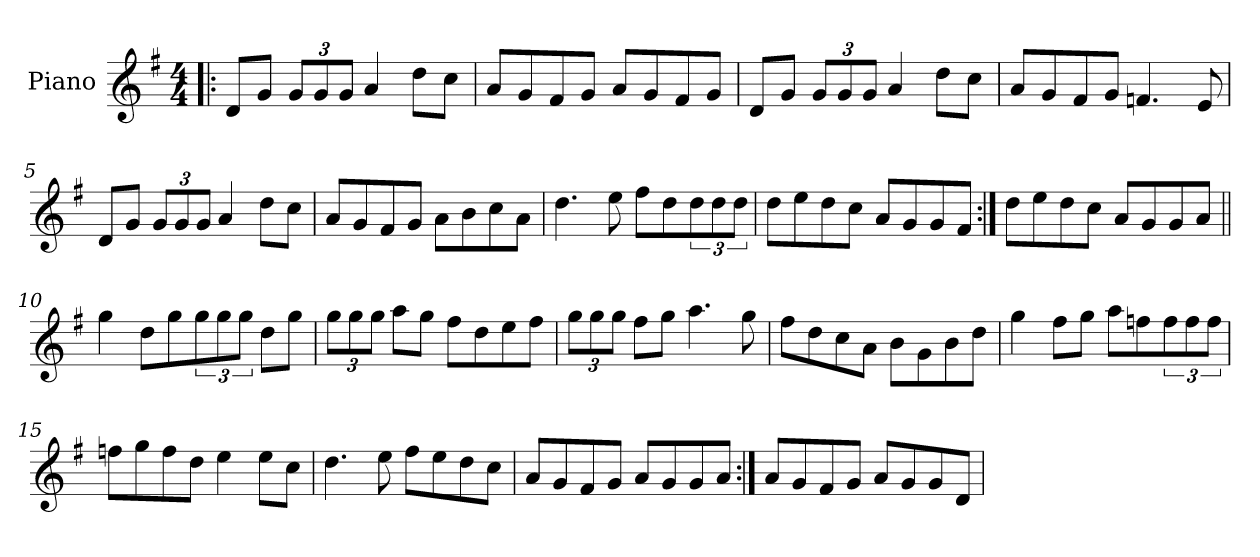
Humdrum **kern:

**kern
*part1
*staff1
*I"Piano
*I'Pno
*clefG2
*k[f#]
*G:
*M4/4
=1!|:
8d/L
8g/J
12g/L
12g/
12g/J
4a/
8dd\L
8cc\J
=2
8a/L
8g/
8f#/
8g/J
8a/L
8g/
8f#/
8g/J
=3
8d/L
8g/J
12g/L
12g/
12g/J
4a/
8dd\L
8cc\J
=4
8a/L
8g/
8f#/
8g/J
4.fn/
8e/
!!LO:LB:g=z
=5
8d/L
8g/J
12g/L
12g/
12g/J
4a/
8dd\L
8cc\J
=6
8a/L
8g/
8f#/
8g/J
8a\L
8b\
8cc\
8a\J
=7
4.dd\
8ee\
8ff#\L
8dd\
12dd\
12dd\
12dd\J
=8
8dd\L
8ee\
8dd\
8cc\J
8a/L
8g/
8g/
8f#/J
!!LO:LB:g=z
=9:|!
8dd\L
8ee\
8dd\
8cc\J
8a/L
8g/
8g/
8a/J
=10||
4gg\
8dd\L
8gg\
12gg\
12gg\
12gg\J
8dd\L
8gg\J
=11
12gg\L
12gg\
12gg\J
8aa\L
8gg\J
8ff#\L
8dd\
8ee\
8ff#\J
=12
12gg\L
12gg\
12gg\J
8ff#\L
8gg\J
4.aa\
8gg\
!!LO:LB:g=z
=13
8ff#\L
8dd\
8cc\
8a\J
8b\L
8g\
8b\
8dd\J
=14
4gg\
8ff#\L
8gg\J
8aa\L
8ffn\
12ff\
12ff\
12ff\J
=15
8ffn\L
8gg\
8ff\
8dd\J
4ee\
8ee\L
8cc\J
=16
4.dd\
8ee\
8ff#\L
8ee\
8dd\
8cc\J
!!LO:LB:g=z
=17
8a/L
8g/
8f#/
8g/J
8a/L
8g/
8g/
8a/J
=18:|!
8a/L
8g/
8f#/
8g/J
8a/L
8g/
8g/
8d/J
=
*-
